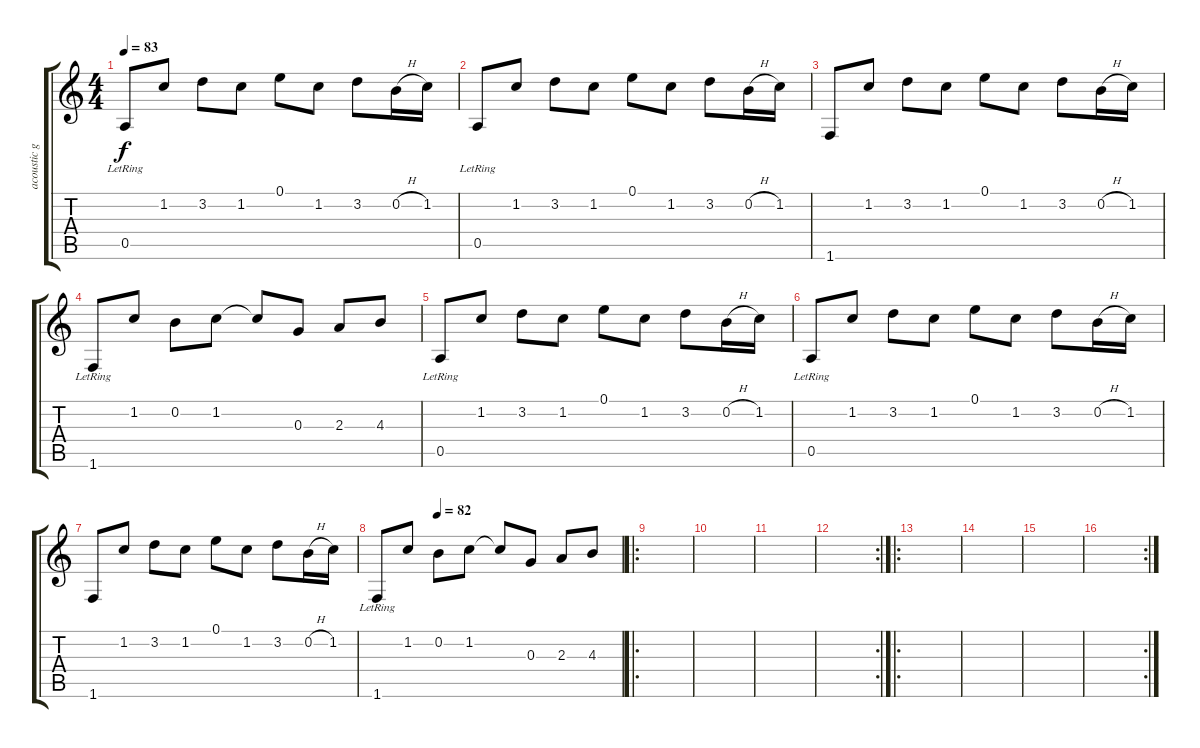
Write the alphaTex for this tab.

\track ("acoustic guitar" "acoustic g") {instrument acousticguitarnylon}
\staff {score tabs}
\tuning (E4 B3 G3 D3 A2 E2) {hide}
\ts (4 4)
\tempo 83
\clef g2
\ks c
0.5{lr}.8{dy f} 1.2.8 3.2.8 1.2.8 0.1.8 1.2.8 3.2.8 0.2{h}.16 1.2.16 |
0.5{lr}.8 1.2.8 3.2.8 1.2.8 0.1.8 1.2.8 3.2.8 0.2{h}.16 1.2.16 |
1.6.8 1.2.8 3.2.8 1.2.8 0.1.8 1.2.8 3.2.8 0.2{h}.16 1.2.16 |
1.6{lr}.8 1.2.8 0.2.8 1.2.8 1.2{t}.8 0.3.8 2.3.8 4.3.8 |
0.5{lr}.8 1.2.8 3.2.8 1.2.8 0.1.8 1.2.8 3.2.8 0.2{h}.16 1.2.16 |
0.5{lr}.8 1.2.8 3.2.8 1.2.8 0.1.8 1.2.8 3.2.8 0.2{h}.16 1.2.16 |
1.6.8 1.2.8 3.2.8 1.2.8 0.1.8 1.2.8 3.2.8 0.2{h}.16 1.2.16 |
\tempo (82 0.25)
1.6{lr}.8 1.2.8 0.2.8 1.2.8 1.2{t}.8 0.3.8 2.3.8 4.3.8 |
\ro
|
|
|
\rc 2
|
\ro
|
|
|
\rc 2
